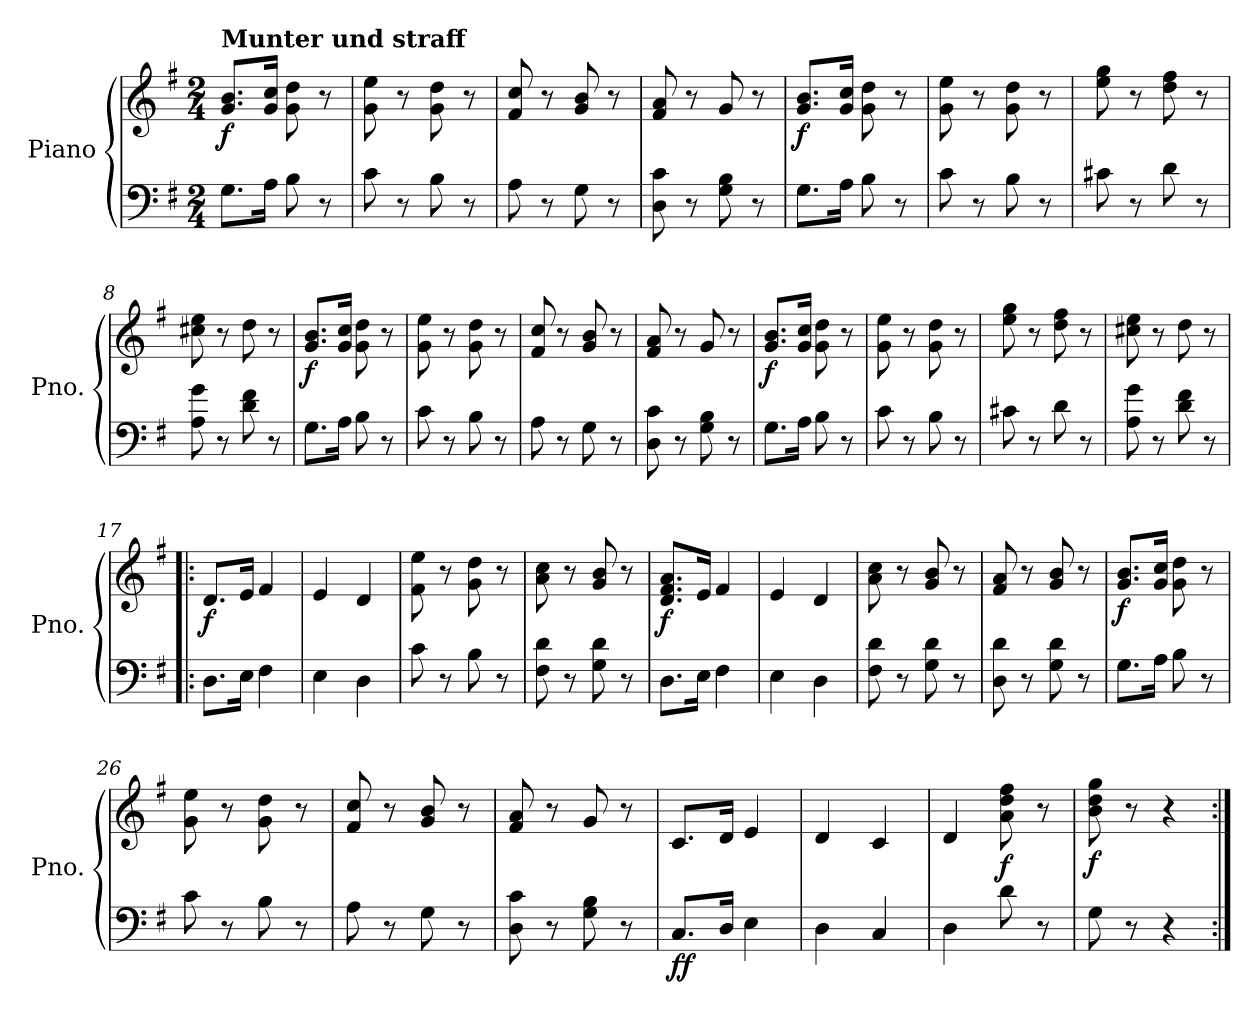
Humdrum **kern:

**kern	**kern	**dynam
*part1	*part1	*part1
*staff2	*staff1	*staff1/2
*I"Piano	*	*
*I'Pno.	*	*
*clefF4	*clefG2	*
*k[f#]	*k[f#]	*
*M2/4	*M2/4	*
=1	=1	=1
!	!LO:TX:a:B:t=Munter und straff	!
!	!	!LO:DY:b
8.G<\L	8.g/ 8.b/L	f
16A\Jk	16g/ 16cc/Jk	.
8B\	8g\ 8dd\	.
8r	8r	.
=2	=2	=2
8c\	8g\ 8ee\	.
8r	8r	.
8B\	8g\ 8dd\	.
8r	8r	.
=3	=3	=3
8A\	8f#/ 8cc/	.
8r	8r	.
8G\	8g/ 8b/	.
8r	8r	.
=4	=4	=4
8D\ 8c\	8f#/ 8a/	.
8r	8r	.
8G\<< 8B\<<	8g/	.
8r	8r	.
=5	=5	=5
!	!	!LO:DY:b
8.G\L	8.g/ 8.b/L	f
16A\Jk	16g/ 16cc/Jk	.
8B\	8g\ 8dd\	.
8r	8r	.
=6	=6	=6
8c\	8g\ 8ee\	.
8r	8r	.
8B<\	8g\ 8dd\	.
8r	8r	.
!!LO:LB:g=z
=7	=7	=7
8c#X\	8ee\ 8gg\	.
8r	8r	.
8d\	8dd\ 8ff#\	.
8r	8r	.
=8	=8	=8
8A\ 8g\	8cc#X\ 8ee\	.
8r	8r	.
8d\<< 8f#\<<	8dd\	.
8r	8r	.
=9	=9	=9
!	!	!LO:DY:b
8.G\L	8.g/ 8.b/L	f
16A\Jk	16g/ 16cc/Jk	.
8B\	8g\ 8dd\	.
8r	8r	.
=10	=10	=10
8c\	8g\ 8ee\	.
8r	8r	.
8B\	8g\ 8dd\	.
8r	8r	.
=11	=11	=11
8A\	8f#/ 8cc/	.
8r	8r	.
8G\	8g/ 8b/	.
8r	8r	.
=12	=12	=12
8D\ 8c\	8f#/ 8a/	.
8r	8r	.
8G\ 8B\	8g/	.
8r	8r	.
!!LO:LB:g=z
=13	=13	=13
!	!	!LO:DY:b
8.G\L	8.g/ 8.b/L	f
16A\Jk	16g/ 16cc/Jk	.
8B\	8g\ 8dd\	.
8r	8r	.
=14	=14	=14
8c\	8g\ 8ee\	.
8r	8r	.
8B\	8g\ 8dd\	.
8r	8r	.
=15	=15	=15
8c#X\	8ee\ 8gg\	.
8r	8r	.
8d\	8dd\ 8ff#\	.
8r	8r	.
=16	=16	=16
8A\ 8g\	8cc#X\ 8ee\	.
8r	8r	.
8d\ 8f#\	8dd\	.
8r	8r	.
=17!|:	=17!|:	=17!|:
!	!	!LO:DY:b
8.D<\L	8.d/L	f
16E\Jk	16e/Jk	.
4F#\	4f#/	.
=18	=18	=18
4E\	4e/	.
4D\	4d/	.
=19	=19	=19
8c<\	8f#\ 8ee\	.
8r	8r	.
8B\	8g\ 8dd\	.
8r	8r	.
!!LO:LB:g=z
=20	=20	=20
8F#\< 8d\<	8a\ 8cc\	.
8r	8r	.
8G\ 8d\	8g/ 8b/	.
8r	8r	.
=21	=21	=21
!	!	!LO:DY:b
8.D<\L	8.d/ 8.f#/ 8.a/L	f
16E\Jk	16e/Jk	.
4F#\	4f#/	.
=22	=22	=22
4E\	4e/	.
4D\	4d/	.
=23	=23	=23
8F#\< 8d\<	8a\ 8cc\	.
8r	8r	.
8G\ 8d\	8g/ 8b/	.
8r	8r	.
=24	=24	=24
8D\ 8d\	8f#/ 8a/	.
8r	8r	.
8G\ 8d\	8g/ 8b/	.
8r	8r	.
=25	=25	=25
!	!	!LO:DY:b
8.G\L	8.g/ 8.b/L	f
16A\Jk	16g/ 16cc/Jk	.
8B\	8g\ 8dd\	.
8r	8r	.
!!LO:LB:g=z
=26	=26	=26
8c\	8g\ 8ee\	.
8r	8r	.
8B\	8g\ 8dd\	.
8r	8r	.
=27	=27	=27
8A\	8f#/ 8cc/	.
8r	8r	.
8G\	8g/ 8b/	.
8r	8r	.
=28	=28	=28
8D\ 8c\	8f#/ 8a/	.
8r	8r	.
8G\ 8B\	8g/	.
8r	8r	.
=29	=29	=29
!	!	!LO:DY:b=2
!	!	!LO:DY:n=1:b
8.C</L	8.c/L	f f
16D/Jk	16d/Jk	.
4E\	4e/	.
=30	=30	=30
4D\	4d/	.
4C/	4c/	.
=31	=31	=31
4D\	4d/	.
!	!	!LO:DY:b
8d\	8a\ 8dd\ 8ff#\	f
8r	8r	.
=32	=32	=32
!	!	!LO:DY:b
8G\	8b\ 8dd\ 8gg\	f
8r	8r	.
4r	4r	.
=:|!	=:|!	=:|!
*-	*-	*-
